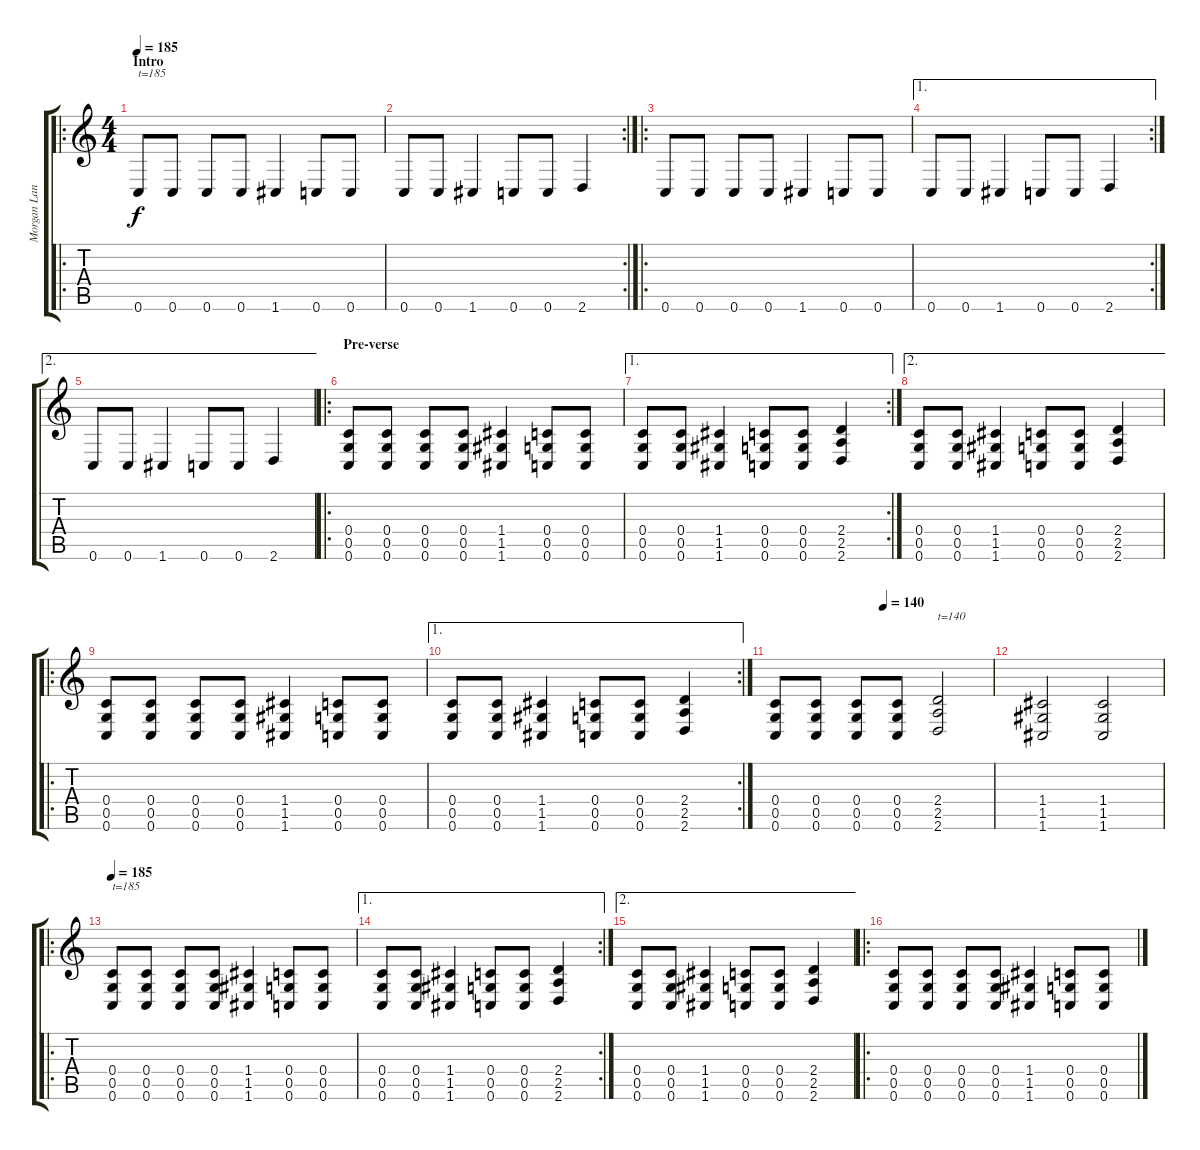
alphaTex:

\track ("Morgan Lander - Guitar" "Morgan Lan") {instrument distortionguitar}
\staff {score tabs}
\tuning (D4 A3 F3 C3 G2 C2) {hide}
\ro
\ts (4 4)
\section ("" "Intro")
\tempo 185
\clef g2
\ks c
0.6.8{txt "t=185" dy f volume 12 balance 13 instrument distortionguitar} 0.6.8 0.6.8 0.6.8 1.6.4 0.6.8 0.6.8 |
\rc 2
0.6.8 0.6.8 1.6.4 0.6.8 0.6.8 2.6.4 |
\ro
0.6.8 0.6.8 0.6.8 0.6.8 1.6.4 0.6.8 0.6.8 |
\ae 1
\rc 2
0.6.8 0.6.8 1.6.4 0.6.8 0.6.8 2.6.4 |
\ae 2
0.6.8 0.6.8 1.6.4 0.6.8 0.6.8 2.6.4 |
\ro
\section ("" "Pre-verse")
(0.4 0.5 0.6).8{volume 12 balance 13 instrument distortionguitar} (0.4 0.5 0.6).8 (0.4 0.5 0.6).8 (0.4 0.5 0.6).8 (1.4 1.5 1.6).4 (0.4 0.5 0.6).8 (0.4 0.5 0.6).8 |
\ae 1
\rc 2
(0.4 0.5 0.6).8 (0.4 0.5 0.6).8 (1.4 1.5 1.6).4 (0.4 0.5 0.6).8 (0.4 0.5 0.6).8 (2.4 2.5 2.6).4 |
\ae 2
(0.4 0.5 0.6).8 (0.4 0.5 0.6).8 (1.4 1.5 1.6).4 (0.4 0.5 0.6).8 (0.4 0.5 0.6).8 (2.4 2.5 2.6).4 |
\ro
(0.4 0.5 0.6).8 (0.4 0.5 0.6).8 (0.4 0.5 0.6).8 (0.4 0.5 0.6).8 (1.4 1.5 1.6).4 (0.4 0.5 0.6).8 (0.4 0.5 0.6).8 |
\ae 1
\rc 2
(0.4 0.5 0.6).8 (0.4 0.5 0.6).8 (1.4 1.5 1.6).4 (0.4 0.5 0.6).8 (0.4 0.5 0.6).8 (2.4 2.5 2.6).4 |
\tempo (140 0.5)
(0.4 0.5 0.6).8 (0.4 0.5 0.6).8 (0.4 0.5 0.6).8 (0.4 0.5 0.6).8 (2.4 2.5 2.6).2{txt "t=140"} |
(1.4 1.5 1.6).2 (1.4 1.5 1.6).2 |
\ro
\tempo 185
(0.4 0.5 0.6).8{txt "t=185"} (0.4 0.5 0.6).8 (0.4 0.5 0.6).8 (0.4 0.5 0.6).8 (1.4 1.5 1.6).4 (0.4 0.5 0.6).8 (0.4 0.5 0.6).8 |
\ae 1
\rc 2
(0.4 0.5 0.6).8 (0.4 0.5 0.6).8 (1.4 1.5 1.6).4 (0.4 0.5 0.6).8 (0.4 0.5 0.6).8 (2.4 2.5 2.6).4 |
\ae 2
(0.4 0.5 0.6).8 (0.4 0.5 0.6).8 (1.4 1.5 1.6).4 (0.4 0.5 0.6).8 (0.4 0.5 0.6).8 (2.4 2.5 2.6).4 |
\ro
(0.4 0.5 0.6).8 (0.4 0.5 0.6).8 (0.4 0.5 0.6).8 (0.4 0.5 0.6).8 (1.4 1.5 1.6).4 (0.4 0.5 0.6).8 (0.4 0.5 0.6).8
